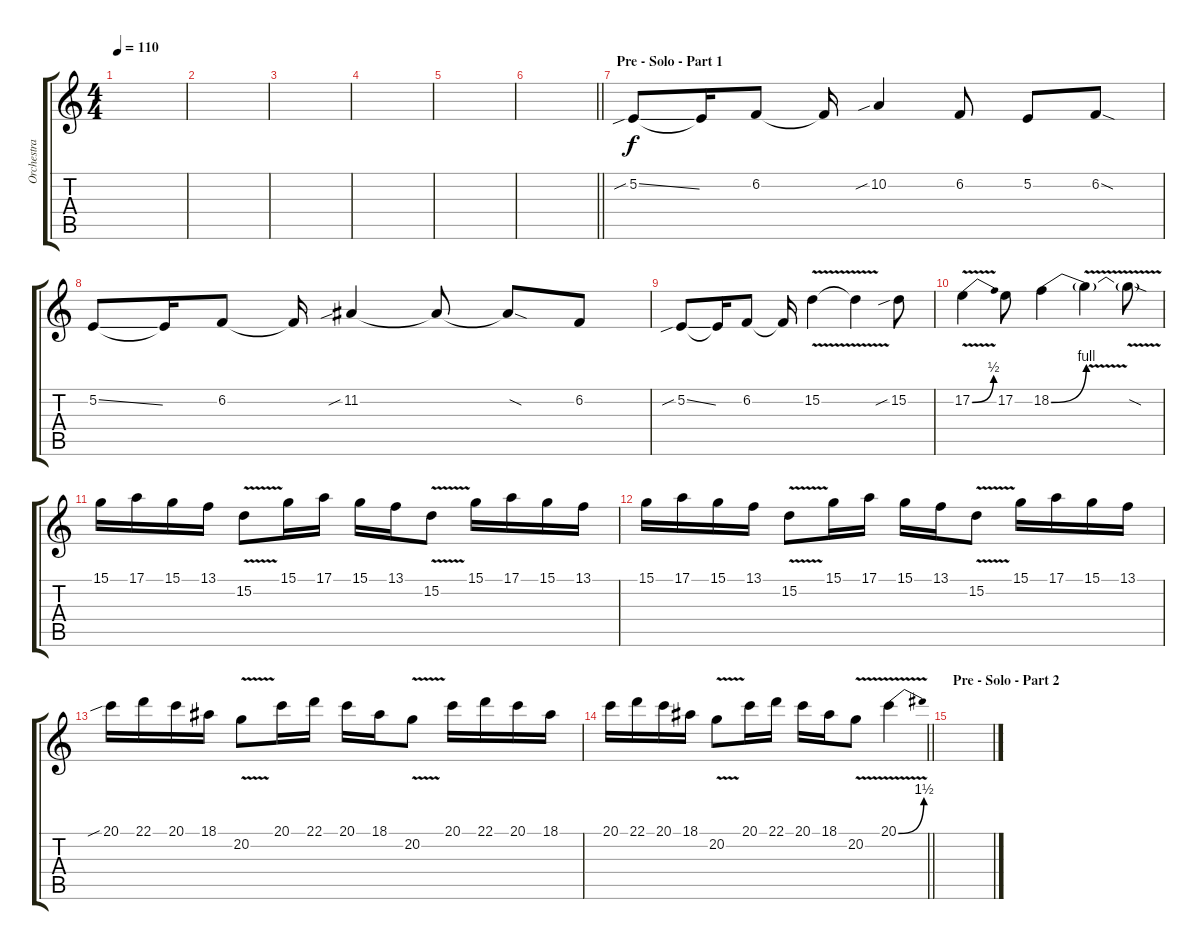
\track ("Orchestra String 1" "Orchestra ") {instrument stringensemble1}
\staff {score tabs}
\tuning (E4 B3 G3 D3 A2 D2) {hide}
\ts (4 4)
\tempo 110
\clef g2
\ks c
|
|
|
|
|
\barLineRight lightlight
|
\section ("" "Pre - Solo - Part 1")
5.2{sib ss}.8 5.2{t}.16 6.2.8 6.2{t}.16 10.2{sib}.4 6.2.8 5.2.8 6.2{sod}.8 |
5.2{ss}.8 5.2{t}.16 6.2.8 6.2{t}.16 11.2{sib}.4 11.2{t}.8 11.2{sod t}.8 6.2.8 |
5.2{sib ss}.8 5.2{t}.16 6.2.8 6.2{t}.16 15.2{v}.4 15.2{t}.4 15.2{sib}.8 |
17.2{be (bend 0 0 60 2) v}.4 17.2.8 18.2{be (bend 0 0 60 4)}.4 18.2{v t}.4 18.2{sod t}.8 |
15.1.16 17.1.16 15.1.16 13.1.16 15.2{v}.8 15.1.16 17.1.16 15.1.16 13.1.16 15.2{v}.8 15.1.16 17.1.16 15.1.16 13.1.16 |
15.1.16 17.1.16 15.1.16 13.1.16 15.2{v}.8 15.1.16 17.1.16 15.1.16 13.1.16 15.2{v}.8 15.1.16 17.1.16 15.1.16 13.1.16 |
20.1{sib}.16 22.1.16 20.1.16 18.1.16 20.2{v}.8 20.1.16 22.1.16 20.1.16 18.1.16 20.2{v}.8 20.1.16 22.1.16 20.1.16 18.1.16 |
\barLineRight lightlight
20.1.16 22.1.16 20.1.16 18.1.16 20.2{v}.8 20.1.16 22.1.16 20.1.16 18.1.16 20.2{v}.8 20.1{be (bend 0 0 60 6) v}.4 |
\section ("" "Pre - Solo - Part 2")
